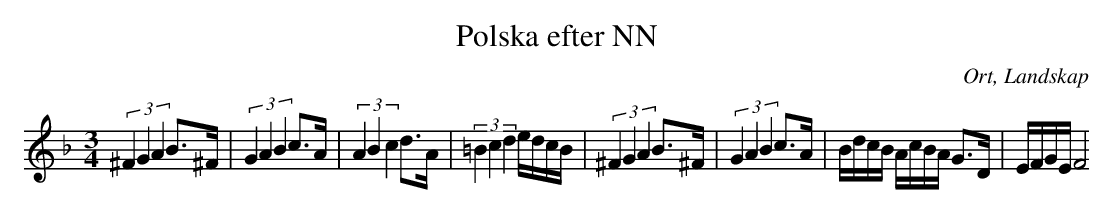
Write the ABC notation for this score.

X:1
T:Polska efter NN
O:Ort, Landskap
M:3/4
L:1/8
K:Dm
(3^F2G2A2 B>^F|(3G2A2B2 c>A|(3A2B2c2 d>A|(3=B2c2d2 e/d/c/B/|(3^F2G2A2 B>^F|(3G2A2B2 c>A|B/d/c/B/ A/c/B/A/ G>D|E/F/G/E/ F4
